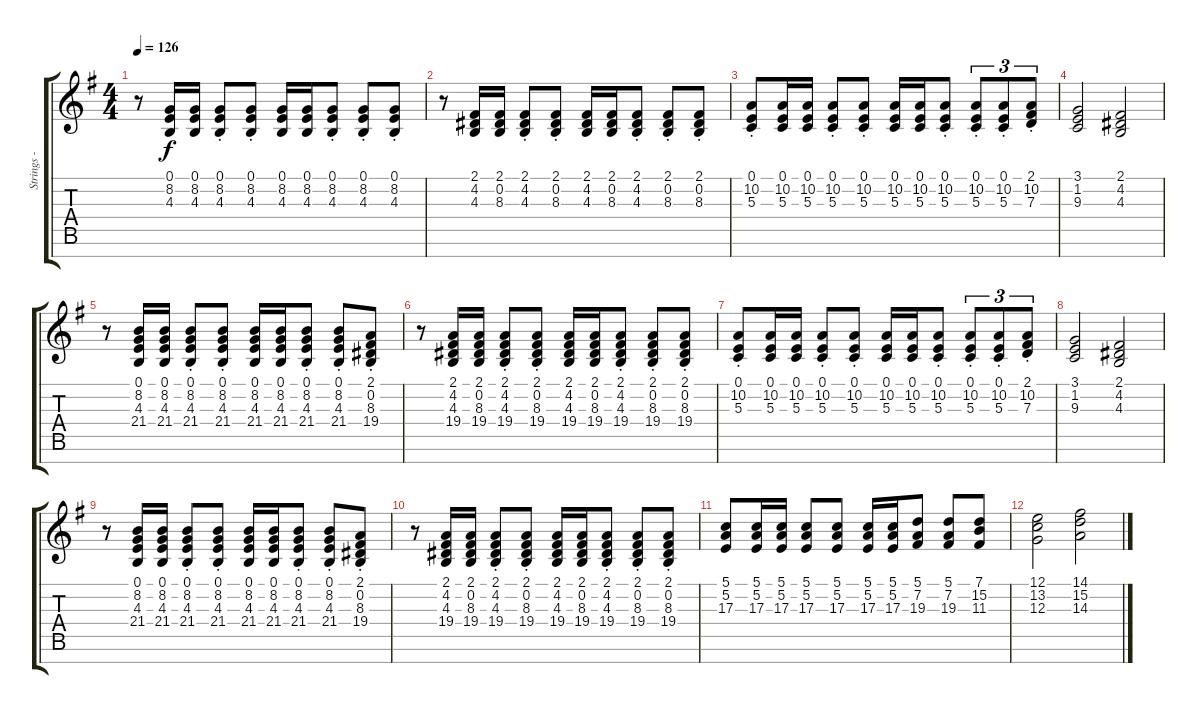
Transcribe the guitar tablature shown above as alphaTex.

\track ("Strings - Tuomas" "Strings - ") {instrument stringensemble1}
\staff {score tabs}
\tuning (E4 B3 G3 D3 A2 E2 B1) {hide}
\ts (4 4)
\tempo 126
\clef g2
\ks eminor
r.8{dy f} (0.1 8.2 4.3).16 (0.1 8.2 4.3).16 (0.1{st} 8.2{st} 4.3{st}).8 (0.1{st} 8.2{st} 4.3{st}).8 (0.1 8.2 4.3).16 (0.1 8.2 4.3).16 (0.1{st} 8.2{st} 4.3{st}).8 (0.1{st} 8.2{st} 4.3{st}).8 (0.1{st} 8.2{st} 4.3{st}).8 |
r.8 (2.1 4.2 4.3).16 (2.1 0.2 8.3).16 (2.1{st} 4.2{st} 4.3{st}).8 (2.1{st} 0.2{st} 8.3{st}).8 (2.1 4.2 4.3).16 (2.1 0.2 8.3).16 (2.1{st} 4.2{st} 4.3{st}).8 (2.1{st} 0.2{st} 8.3{st}).8 (2.1{st} 0.2{st} 8.3{st}).8 |
(0.1{st} 10.2{st} 5.3{st}).8 (0.1 10.2 5.3).16 (0.1 10.2 5.3).16 (0.1{st} 10.2{st} 5.3{st}).8 (0.1{st} 10.2{st} 5.3{st}).8 (0.1 10.2 5.3).16 (0.1 10.2 5.3).16 (0.1{st} 10.2{st} 5.3{st}).8 (0.1{st} 10.2{st} 5.3{st}).8{tu (3 2)} (0.1{st} 10.2{st} 5.3{st}).8{tu (3 2)} (2.1{st} 10.2{st} 7.3{st}).8{tu (3 2)} |
(3.1 1.2 9.3).2 (2.1 4.2 4.3).2 |
r.8 (0.1 8.2 4.3 21.4).16 (0.1 8.2 4.3 21.4).16 (0.1{st} 8.2{st} 4.3{st} 21.4{st}).8 (0.1{st} 8.2{st} 4.3{st} 21.4{st}).8 (0.1 8.2 4.3 21.4).16 (0.1 8.2 4.3 21.4).16 (0.1{st} 8.2{st} 4.3{st} 21.4{st}).8 (0.1{st} 8.2{st} 4.3{st} 21.4{st}).8 (2.1 0.2{st} 8.3 19.4{st}).8 |
r.8 (2.1 4.2 4.3 19.4).16 (2.1 0.2 8.3 19.4).16 (2.1{st} 4.2{st} 4.3{st} 19.4{st}).8 (2.1{st} 0.2{st} 8.3{st} 19.4{st}).8 (2.1 4.2 4.3 19.4).16 (2.1 0.2 8.3 19.4).16 (2.1{st} 4.2{st} 4.3{st} 19.4{st}).8 (2.1{st} 0.2{st} 8.3{st} 19.4{st}).8 (2.1{st} 0.2{st} 8.3{st} 19.4{st}).8 |
(0.1{st} 10.2{st} 5.3{st}).8 (0.1 10.2 5.3).16 (0.1 10.2 5.3).16 (0.1{st} 10.2{st} 5.3{st}).8 (0.1{st} 10.2{st} 5.3{st}).8 (0.1 10.2 5.3).16 (0.1 10.2 5.3).16 (0.1{st} 10.2{st} 5.3{st}).8 (0.1{st} 10.2{st} 5.3{st}).8{tu (3 2)} (0.1{st} 10.2{st} 5.3{st}).8{tu (3 2)} (2.1{st} 10.2{st} 7.3{st}).8{tu (3 2)} |
(3.1 1.2 9.3).2 (2.1 4.2 4.3).2 |
r.8 (0.1 8.2 4.3 21.4).16 (0.1 8.2 4.3 21.4).16 (0.1{st} 8.2{st} 4.3{st} 21.4{st}).8 (0.1{st} 8.2{st} 4.3{st} 21.4{st}).8 (0.1 8.2 4.3 21.4).16 (0.1 8.2 4.3 21.4).16 (0.1{st} 8.2{st} 4.3{st} 21.4{st}).8 (0.1{st} 8.2{st} 4.3{st} 21.4{st}).8 (2.1 0.2{st} 8.3 19.4{st}).8 |
r.8 (2.1 4.2 4.3 19.4).16 (2.1 0.2 8.3 19.4).16 (2.1{st} 4.2{st} 4.3{st} 19.4{st}).8 (2.1{st} 0.2{st} 8.3{st} 19.4{st}).8 (2.1 4.2 4.3 19.4).16 (2.1 0.2 8.3 19.4).16 (2.1{st} 4.2{st} 4.3{st} 19.4{st}).8 (2.1{st} 0.2{st} 8.3{st} 19.4{st}).8 (2.1{st} 0.2{st} 8.3{st} 19.4{st}).8 |
(5.1 5.2 17.3).8 (5.1 5.2 17.3).16 (5.1 5.2 17.3).16 (5.1 5.2 17.3).8 (5.1 5.2 17.3).8 (5.1 5.2 17.3).16 (5.1 5.2 17.3).16 (5.1 7.2 19.3).8 (5.1 7.2 19.3).8 (7.1 15.2 11.3).8 |
(12.1 13.2 12.3).2 (14.1 15.2 14.3).2
